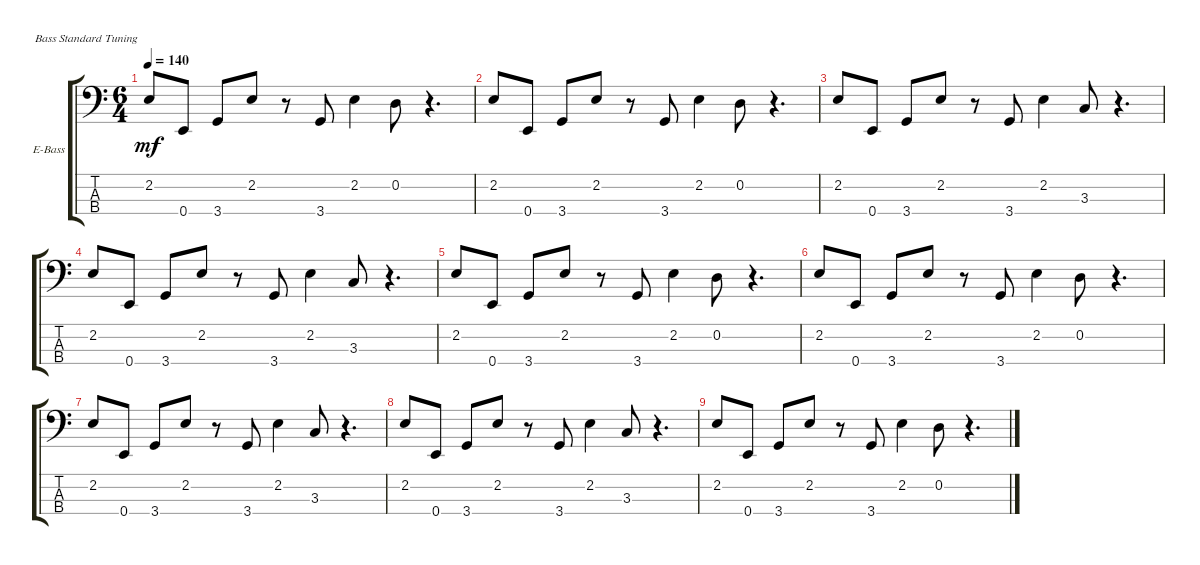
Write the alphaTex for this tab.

\bracketExtendMode groupsimilarinstruments
\firstSystemTrackNameOrientation horizontal
\otherSystemsTrackNameOrientation horizontal
\track ("Scott Roger (Bass)" "E-Bass") {instrument electricbasspick}
\staff {score tabs}
\tuning (G2 D2 A1 E1)
\ts (6 4)
\tempo 140
\clef f4
\ks c
2.2.8{dy mf} 0.4.8 3.4.8 2.2.8 r.8 3.4.8 2.2.4 0.2.8 r.4{d} |
2.2.8 0.4.8 3.4.8 2.2.8 r.8 3.4.8 2.2.4 0.2.8 r.4{d} |
2.2.8 0.4.8 3.4.8 2.2.8 r.8 3.4.8 2.2.4 3.3.8 r.4{d} |
2.2.8 0.4.8 3.4.8 2.2.8 r.8 3.4.8 2.2.4 3.3.8 r.4{d} |
2.2.8 0.4.8 3.4.8 2.2.8 r.8 3.4.8 2.2.4 0.2.8 r.4{d} |
2.2.8 0.4.8 3.4.8 2.2.8 r.8 3.4.8 2.2.4 0.2.8 r.4{d} |
2.2.8 0.4.8 3.4.8 2.2.8 r.8 3.4.8 2.2.4 3.3.8 r.4{d} |
2.2.8 0.4.8 3.4.8 2.2.8 r.8 3.4.8 2.2.4 3.3.8 r.4{d} |
2.2.8 0.4.8 3.4.8 2.2.8 r.8 3.4.8 2.2.4 0.2.8 r.4{d}
